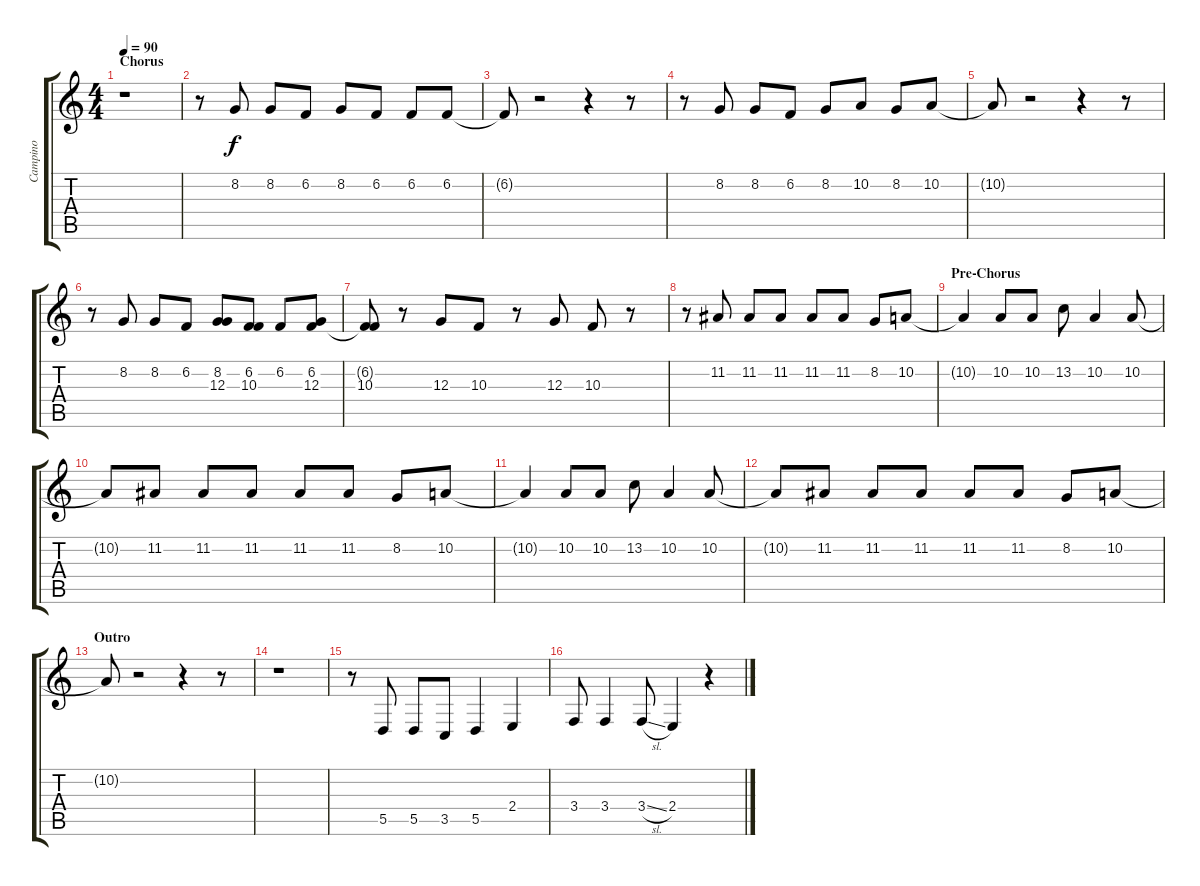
\track ("Campino" "Campino") {instrument cello}
\staff {score tabs}
\tuning (E4 B3 G3 D3 A2 E2) {hide}
\ts (4 4)
\section ("" "Chorus")
\tempo 90
\clef g2
\ks c
r.1{dy f} |
r.8 8.2.8 8.2.8 6.2.8 8.2.8 6.2.8 6.2.8 6.2.8 |
6.2{t}.8 r.2 r.4 r.8 |
r.8 8.2.8 8.2.8 6.2.8 8.2.8 10.2.8 8.2.8 10.2.8 |
10.2{t}.8 r.2 r.4 r.8 |
r.8 8.2.8 8.2.8 6.2.8 (8.2 12.3).8 (6.2 10.3).8 6.2.8 (6.2 12.3).8 |
(6.2{t} 10.3).8 r.8 12.3.8 10.3.8 r.8 12.3.8 10.3.8 r.8 |
r.8 11.2.8 11.2.8 11.2.8 11.2.8 11.2.8 8.2.8 10.2.8 |
\section ("" "Pre-Chorus")
10.2{t}.4 10.2.8 10.2.8 13.2.8 10.2.4 10.2.8 |
10.2{t}.8 11.2.8 11.2.8 11.2.8 11.2.8 11.2.8 8.2.8 10.2.8 |
10.2{t}.4 10.2.8 10.2.8 13.2.8 10.2.4 10.2.8 |
10.2{t}.8 11.2.8 11.2.8 11.2.8 11.2.8 11.2.8 8.2.8 10.2.8 |
\section ("" "Outro")
10.2{t}.8 r.2 r.4 r.8 |
r.1 |
r.8 5.5.8 5.5.8 3.5.8 5.5.4 2.4.4 |
3.4.8 3.4.4 3.4{sl}.8 2.4.4 r.4
